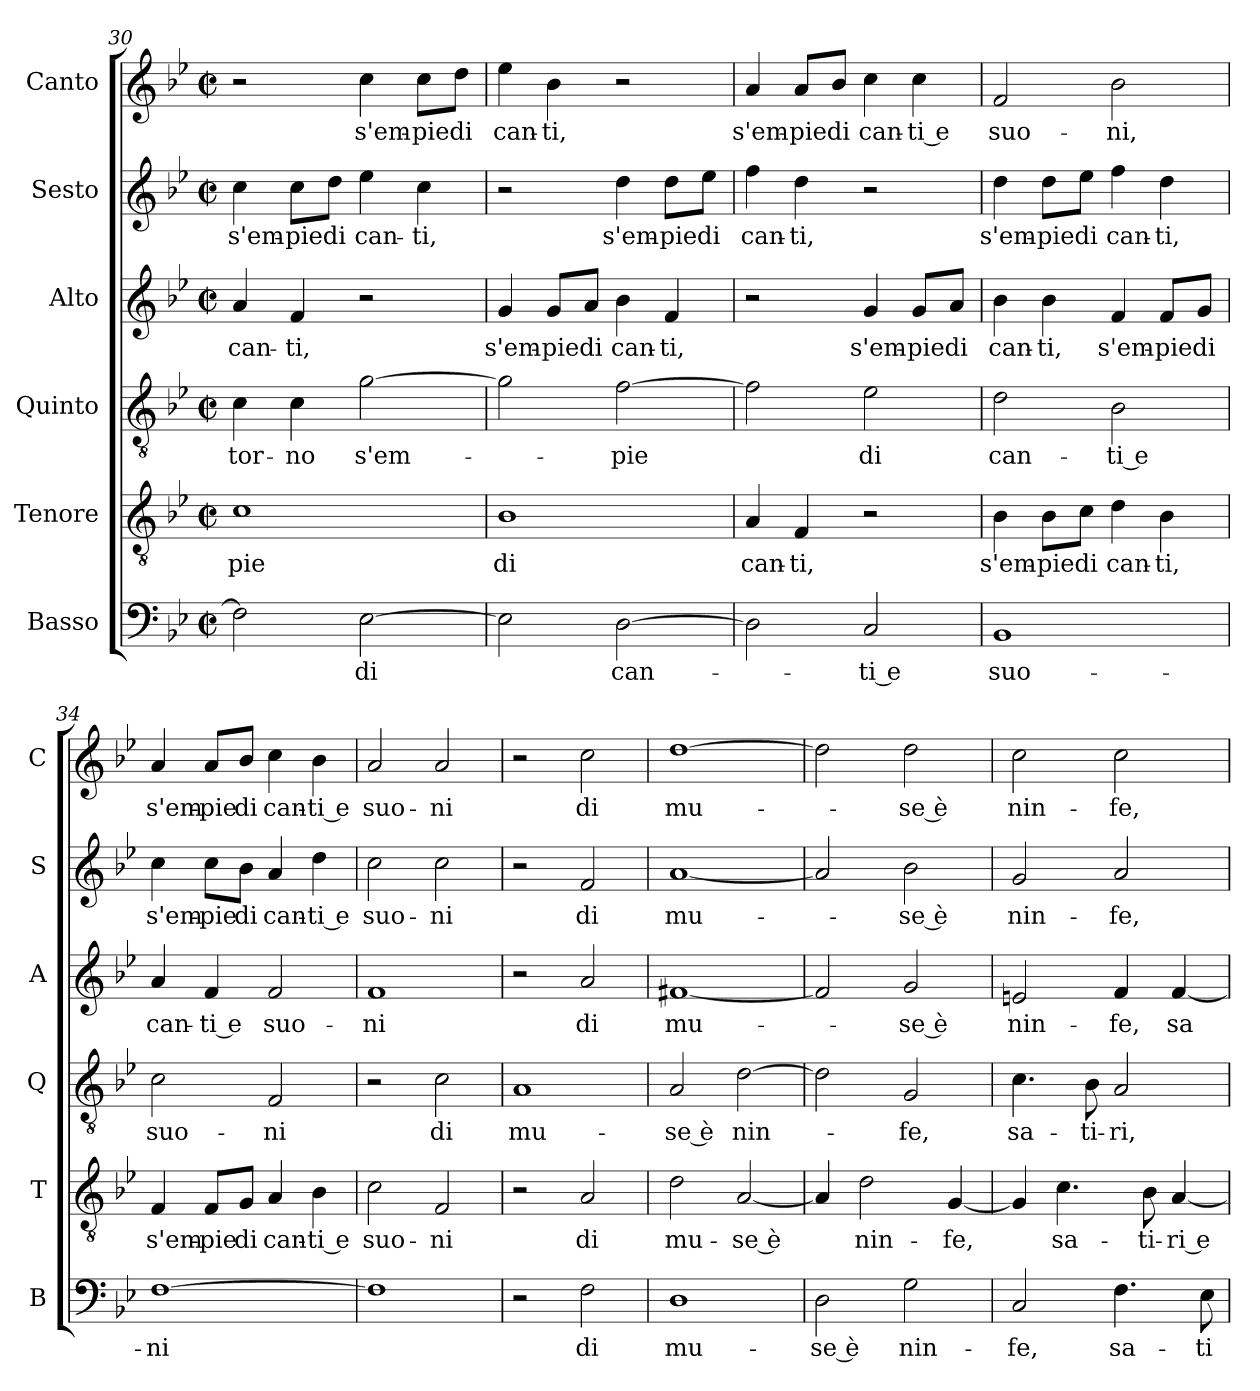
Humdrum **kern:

**kern	**text	**kern	**text	**kern	**text	**kern	**text	**kern	**text	**kern	**text
*part6	*part6	*part5	*part5	*part4	*part4	*part3	*part3	*part2	*part2	*part1	*part1
*staff6	*staff6	*staff5	*staff5	*staff4	*staff4	*staff3	*staff3	*staff2	*staff2	*staff1	*staff1
*I"Basso	*	*I"Tenore	*	*I"Quinto	*	*I"Alto	*	*I"Sesto	*	*I"Canto	*
*I'B	*	*I'T	*	*I'Q	*	*I'A	*	*I'S	*	*I'C	*
*clefF4	*	*clefGv2	*	*clefGv2	*	*clefG2	*	*clefG2	*	*clefG2	*
*k[b-e-]	*	*k[b-e-]	*	*k[b-e-]	*	*k[b-e-]	*	*k[b-e-]	*	*k[b-e-]	*
*B-:	*	*B-:	*	*B-:	*	*B-:	*	*B-:	*	*B-:	*
*M2/2	*	*M2/2	*	*M2/2	*	*M2/2	*	*M2/2	*	*M2/2	*
*met(c|)	*	*met(c|)	*	*met(c|)	*	*met(c|)	*	*met(c|)	*	*met(c|)	*
=30	=30	=30	=30	=30	=30	=30	=30	=30	=30	=30	=30
!	!	!	!LO:LY:b	!	!LO:LY:b	!	!LO:LY:b	!	!LO:LY:b	!	!
2F\]	.	1c	-pie	4c\	-tor-	4a/	can-	4cc\	s'em-	2r	.
!	!	!	!	!	!LO:LY:b	!	!LO:LY:b	!	!LO:LY:b	!	!
.	.	.	.	4c\	-no	4f/	-ti,	8cc\L	-pie	.	.
!	!	!	!	!	!	!	!	!	!LO:LY:b	!	!
.	.	.	.	.	.	.	.	8dd\J	di	.	.
!	!LO:LY:b	!	!	!	!LO:LY:b	!	!	!	!LO:LY:b	!	!LO:LY:b
[2E-\	di	.	.	[2g\	s'em-	2r	.	4ee-\	can-	4cc\	s'em-
!	!	!	!	!	!	!	!	!	!LO:LY:b	!	!LO:LY:b
.	.	.	.	.	.	.	.	4cc\	-ti,	8cc\L	-pie
!	!	!	!	!	!	!	!	!	!	!	!LO:LY:b
.	.	.	.	.	.	.	.	.	.	8dd\J	di
=31	=31	=31	=31	=31	=31	=31	=31	=31	=31	=31	=31
!	!	!	!LO:LY:b	!	!	!	!LO:LY:b	!	!	!	!LO:LY:b
2E-\]	.	1B-	di	2g\]	.	4g/	s'em-	2r	.	4ee-\	can-
!	!	!	!	!	!	!	!LO:LY:b	!	!	!	!LO:LY:b
.	.	.	.	.	.	8g/L	-pie	.	.	4b-\	-ti,
!	!	!	!	!	!	!	!LO:LY:b	!	!	!	!
.	.	.	.	.	.	8a/J	di	.	.	.	.
!	!LO:LY:b	!	!	!	!LO:LY:b	!	!LO:LY:b	!	!LO:LY:b	!	!
[2D\	can-	.	.	[2f\	-pie	4b-\	can-	4dd\	s'em-	2r	.
!	!	!	!	!	!	!	!LO:LY:b	!	!LO:LY:b	!	!
.	.	.	.	.	.	4f/	-ti,	8dd\L	-pie	.	.
!	!	!	!	!	!	!	!	!	!LO:LY:b	!	!
.	.	.	.	.	.	.	.	8ee-\J	di	.	.
=32	=32	=32	=32	=32	=32	=32	=32	=32	=32	=32	=32
!	!	!	!LO:LY:b	!	!	!	!	!	!LO:LY:b	!	!LO:LY:b
2D\]	.	4A/	can-	2f\]	.	2r	.	4ff\	can-	4a/	s'em-
!	!	!	!LO:LY:b	!	!	!	!	!	!LO:LY:b	!	!LO:LY:b
.	.	4F/	-ti,	.	.	.	.	4dd\	-ti,	8a/L	-pie
!	!	!	!	!	!	!	!	!	!	!	!LO:LY:b
.	.	.	.	.	.	.	.	.	.	8b-/J	di
!	!LO:LY:b	!	!	!	!LO:LY:b	!	!LO:LY:b	!	!	!	!LO:LY:b
2C/	-ti e	2r	.	2e-\	di	4g/	s'em-	2r	.	4cc\	can-
!	!	!	!	!	!	!	!LO:LY:b	!	!	!	!LO:LY:b
.	.	.	.	.	.	8g/L	-pie	.	.	4cc\	-ti e
!	!	!	!	!	!	!	!LO:LY:b	!	!	!	!
.	.	.	.	.	.	8a/J	di	.	.	.	.
!!LO:LB:g=z
=33	=33	=33	=33	=33	=33	=33	=33	=33	=33	=33	=33
!	!LO:LY:b	!	!LO:LY:b	!	!LO:LY:b	!	!LO:LY:b	!	!LO:LY:b	!	!LO:LY:b
1BB-	suo-	4B-\	s'em-	2d\	can-	4b-\	can-	4dd\	s'em-	2f/	suo-
!	!	!	!LO:LY:b	!	!	!	!LO:LY:b	!	!LO:LY:b	!	!
.	.	8B-\L	-pie	.	.	4b-\	-ti,	8dd\L	-pie	.	.
!	!	!	!LO:LY:b	!	!	!	!	!	!LO:LY:b	!	!
.	.	8c\J	di	.	.	.	.	8ee-\J	di	.	.
!	!	!	!LO:LY:b	!	!LO:LY:b	!	!LO:LY:b	!	!LO:LY:b	!	!LO:LY:b
.	.	4d\	can-	2B-\	-ti e	4f/	s'em-	4ff\	can-	2b-\	-ni,
!	!	!	!LO:LY:b	!	!	!	!LO:LY:b	!	!LO:LY:b	!	!
.	.	4B-\	-ti,	.	.	8f/L	-pie	4dd\	-ti,	.	.
!	!	!	!	!	!	!	!LO:LY:b	!	!	!	!
.	.	.	.	.	.	8g/J	di	.	.	.	.
=34	=34	=34	=34	=34	=34	=34	=34	=34	=34	=34	=34
!	!LO:LY:b	!	!LO:LY:b	!	!LO:LY:b	!	!LO:LY:b	!	!LO:LY:b	!	!LO:LY:b
[1F	-ni	4F/	s'em-	2c\	suo-	4a/	can-	4cc\	s'em-	4a/	s'em-
!	!	!	!LO:LY:b	!	!	!	!LO:LY:b	!	!LO:LY:b	!	!LO:LY:b
.	.	8F/L	-pie	.	.	4f/	-ti e	8cc\L	-pie	8a/L	-pie
!	!	!	!LO:LY:b	!	!	!	!	!	!LO:LY:b	!	!LO:LY:b
.	.	8G/J	di	.	.	.	.	8b-\J	di	8b-/J	di
!	!	!	!LO:LY:b	!	!LO:LY:b	!	!LO:LY:b	!	!LO:LY:b	!	!LO:LY:b
.	.	4A/	can-	2F/	-ni	2f/	suo-	4a/	can-	4cc\	can-
!	!	!	!LO:LY:b	!	!	!	!	!	!LO:LY:b	!	!LO:LY:b
.	.	4B-\	-ti e	.	.	.	.	4dd\	-ti e	4b-\	-ti e
=35	=35	=35	=35	=35	=35	=35	=35	=35	=35	=35	=35
!	!	!	!LO:LY:b	!	!	!	!LO:LY:b	!	!LO:LY:b	!	!LO:LY:b
1F]	.	2c\	suo-	2r	.	1f	-ni	2cc\	suo-	2a/	suo-
!	!	!	!LO:LY:b	!	!LO:LY:b	!	!	!	!LO:LY:b	!	!LO:LY:b
.	.	2F/	-ni	2c\	di	.	.	2cc\	-ni	2a/	-ni
=36	=36	=36	=36	=36	=36	=36	=36	=36	=36	=36	=36
!	!	!	!	!	!LO:LY:b	!	!	!	!	!	!
2r	.	2r	.	1A	mu-	2r	.	2r	.	2r	.
!	!LO:LY:b	!	!LO:LY:b	!	!	!	!LO:LY:b	!	!LO:LY:b	!	!LO:LY:b
2F\	di	2A/	di	.	.	2a/	di	2f/	di	2cc\	di
=37	=37	=37	=37	=37	=37	=37	=37	=37	=37	=37	=37
!	!LO:LY:b	!	!LO:LY:b	!	!LO:LY:b	!	!LO:LY:b	!	!LO:LY:b	!	!LO:LY:b
1D	mu-	2d\	mu-	2A/	-se è	[1f#X	mu-	[1a	mu-	[1dd	mu-
!	!	!	!LO:LY:b	!	!LO:LY:b	!	!	!	!	!	!
.	.	[2A/	-se è	[2d\	nin-	.	.	.	.	.	.
=38	=38	=38	=38	=38	=38	=38	=38	=38	=38	=38	=38
!	!LO:LY:b	!	!	!	!	!	!	!	!	!	!
2D\	-se è	4A/]	.	2d\]	.	2f#/]	.	2a/]	.	2dd\]	.
!	!	!	!LO:LY:b	!	!	!	!	!	!	!	!
.	.	2d\	nin-	.	.	.	.	.	.	.	.
!	!LO:LY:b	!	!	!	!LO:LY:b	!	!LO:LY:b	!	!LO:LY:b	!	!LO:LY:b
2G\	nin-	.	.	2G/	-fe,	2g/	-se è	2b-\	-se è	2dd\	-se è
!	!	!	!LO:LY:b	!	!	!	!	!	!	!	!
.	.	[4G/	-fe,	.	.	.	.	.	.	.	.
!!LO:PB:g=z
=39	=39	=39	=39	=39	=39	=39	=39	=39	=39	=39	=39
!	!LO:LY:b	!	!	!	!LO:LY:b	!	!LO:LY:b	!	!LO:LY:b	!	!LO:LY:b
2C/	-fe,	4G/]	.	4.c\	sa-	2en/	nin-	2g/	nin-	2cc\	nin-
!	!	!	!LO:LY:b	!	!	!	!	!	!	!	!
.	.	4.c\	sa-	.	.	.	.	.	.	.	.
!	!	!	!	!	!LO:LY:b	!	!	!	!	!	!
.	.	.	.	8B-\	-ti-	.	.	.	.	.	.
!	!LO:LY:b	!	!	!	!LO:LY:b	!	!LO:LY:b	!	!LO:LY:b	!	!LO:LY:b
4.F\	sa-	.	.	2A/	-ri,	4f/	-fe,	2a/	-fe,	2cc\	-fe,
!	!	!	!LO:LY:b	!	!	!	!	!	!	!	!
.	.	8B-\	-ti-	.	.	.	.	.	.	.	.
!	!	!	!LO:LY:b	!	!	!	!LO:LY:b	!	!	!	!
.	.	[4A/	-ri e	.	.	[4f/	sa-	.	.	.	.
!	!LO:LY:b	!	!	!	!	!	!	!	!	!	!
8E-\	-ti-	.	.	.	.	.	.	.	.	.	.
=	=	=	=	=	=	=	=	=	=	=	=
*-	*-	*-	*-	*-	*-	*-	*-	*-	*-	*-	*-
